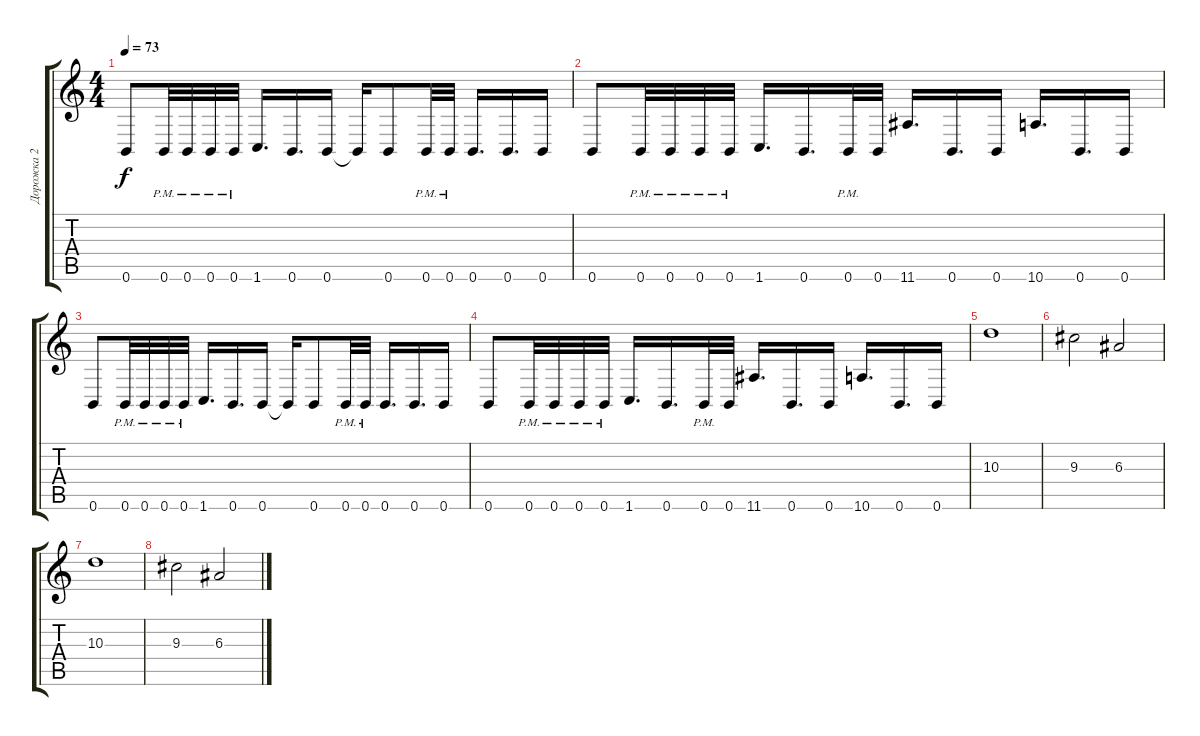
\track ("Дорожка 2" "Дорожка 2") {instrument distortionguitar}
\staff {score tabs}
\tuning (Db4 Ab3 E3 B2 Gb2 B1) {hide}
\ts (4 4)
\tempo 73
\clef g2
\ks c
0.6.8{dy f} 0.6{pm}.32 0.6{pm}.32 0.6{pm}.32 0.6{pm}.32 1.6.16{d} 0.6.16{d} 0.6.16 0.6{t}.16 0.6.8 0.6{pm}.32 0.6{pm}.32 0.6.16{d} 0.6.16{d} 0.6.16 |
0.6.8 0.6{pm}.32 0.6{pm}.32 0.6{pm}.32 0.6{pm}.32 1.6.16{d} 0.6.16{d} 0.6{pm}.32 0.6.32 11.6.16{d} 0.6.16{d} 0.6.16 10.6.16{d} 0.6.16{d} 0.6.16 |
0.6.8 0.6{pm}.32 0.6{pm}.32 0.6{pm}.32 0.6{pm}.32 1.6.16{d} 0.6.16{d} 0.6.16 0.6{t}.16 0.6.8 0.6{pm}.32 0.6{pm}.32 0.6.16{d} 0.6.16{d} 0.6.16 |
0.6.8 0.6{pm}.32 0.6{pm}.32 0.6{pm}.32 0.6{pm}.32 1.6.16{d} 0.6.16{d} 0.6{pm}.32 0.6.32 11.6.16{d} 0.6.16{d} 0.6.16 10.6.16{d} 0.6.16{d} 0.6.16 |
10.3.1 |
9.3.2 6.3.2 |
10.3.1 |
9.3.2 6.3.2
